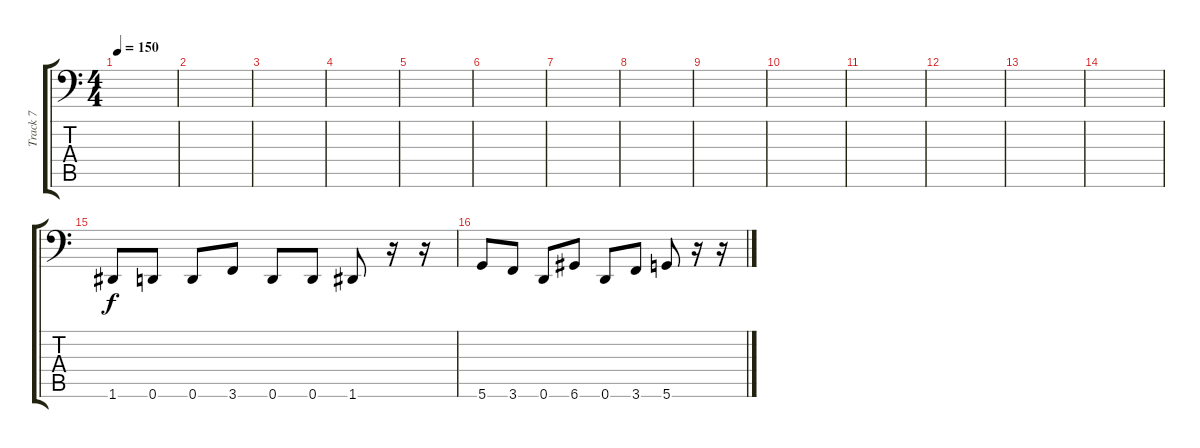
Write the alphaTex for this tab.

\track ("Track 7" "Track 7") {instrument synthbass1}
\staff {score tabs}
\tuning (D3 A2 F2 C2 G1 D1) {hide}
\ts (4 4)
\tempo 150
\clef f4
\ks c
|
|
|
|
|
|
|
|
|
|
|
|
|
|
1.6.8 0.6.8 0.6.8 3.6.8 0.6.8 0.6.8 1.6.8 r.16 r.16 |
5.6.8 3.6.8 0.6.8 6.6.8 0.6.8 3.6.8 5.6.8 r.16 r.16
